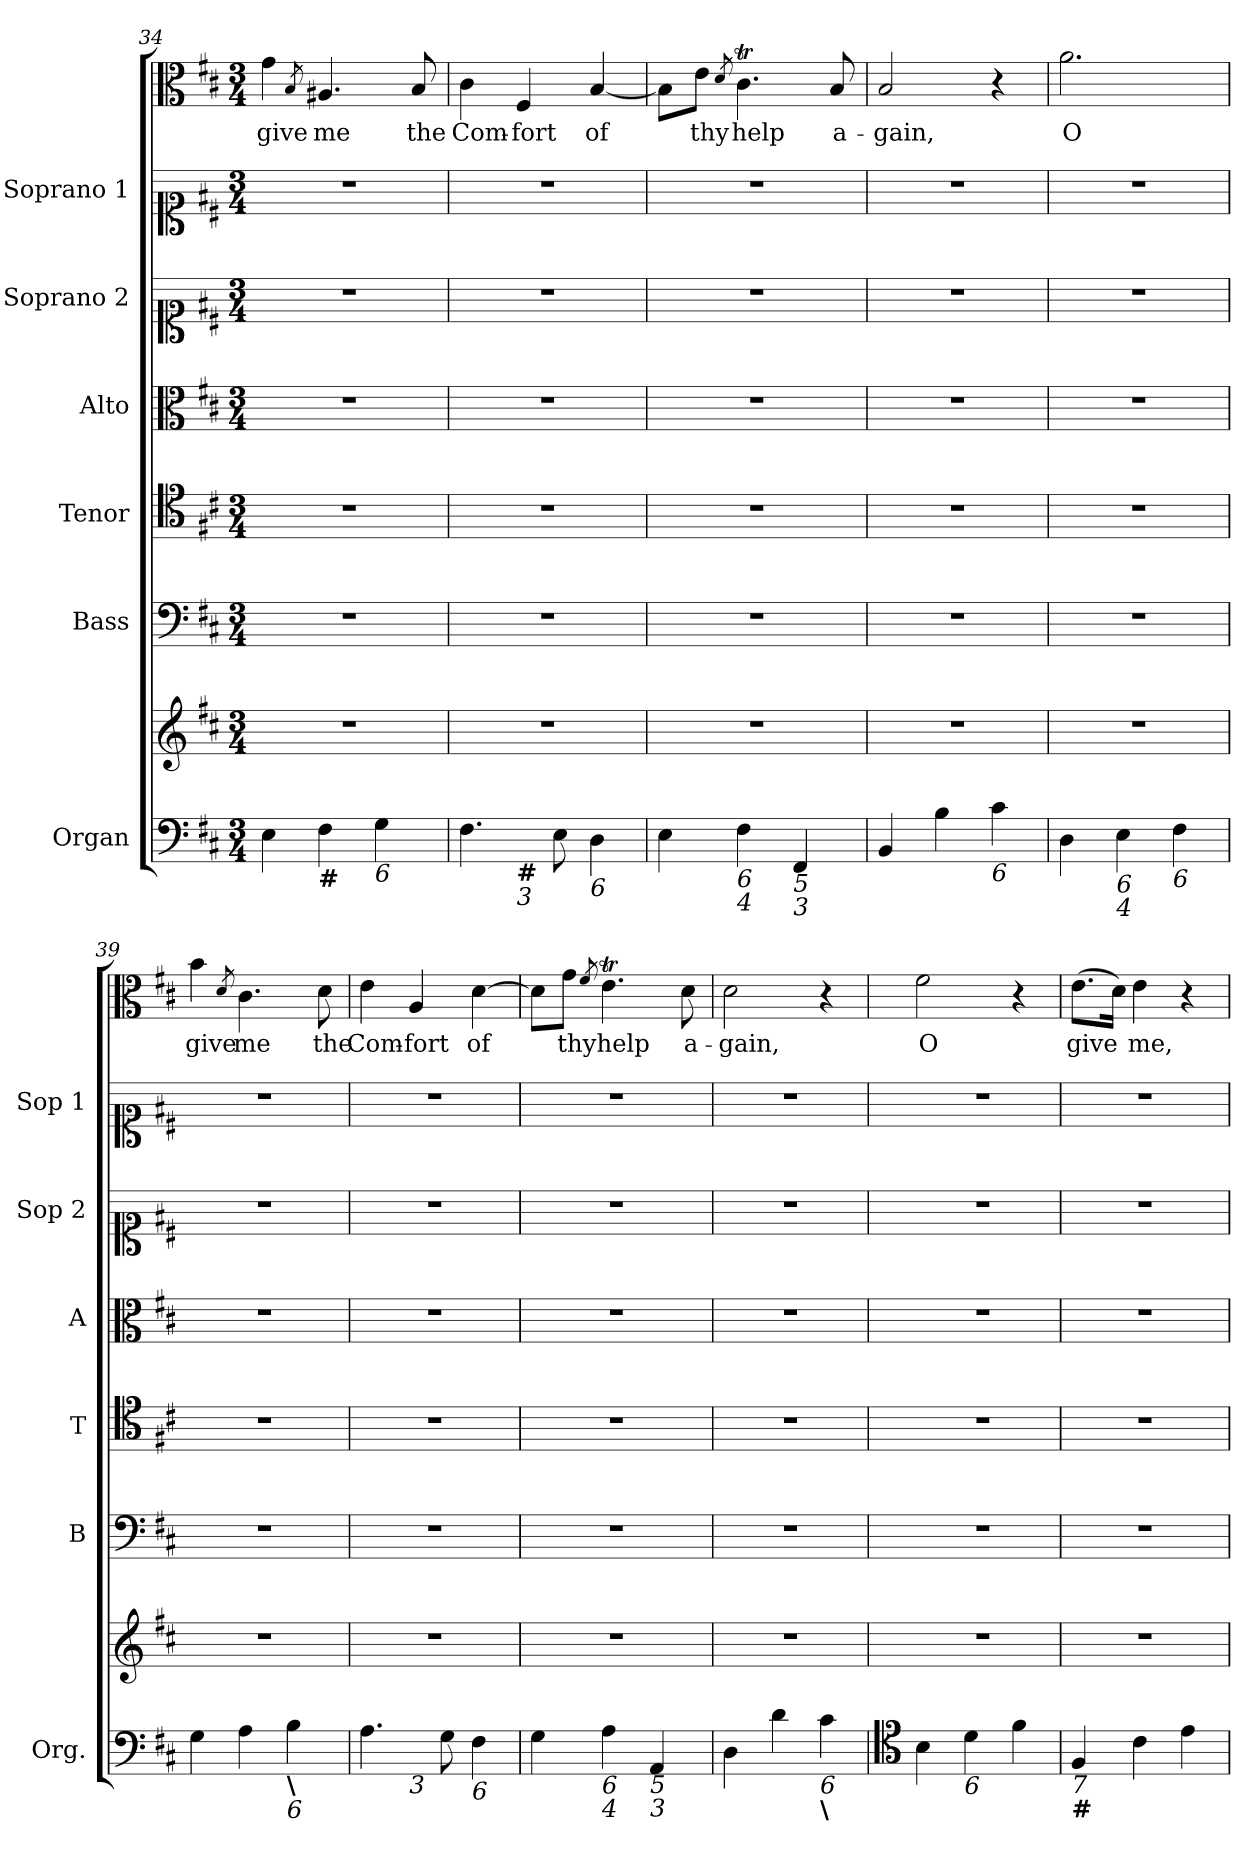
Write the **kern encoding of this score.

**kern	**kern	**kern	**kern	**kern	**kern	**kern	**kern	**text
*part7	*part7	*part6	*part5	*part4	*part3	*part2	*part1	*part1
*staff8	*staff7	*staff6	*staff5	*staff4	*staff3	*staff2	*staff1	*staff1
*I"Organ	*	*I"Bass	*I"Tenor	*I"Alto	*I"Soprano 2	*I"Soprano 1	*	*
*I'Org.	*	*I'B	*I'T	*I'A	*I'Sop 2	*I'Sop 1	*	*
*clefF4	*clefG2	*clefF4	*clefC4	*clefC3	*clefC1	*clefC1	*clefC3	*
*k[f#c#]	*k[f#c#]	*k[f#c#]	*k[f#c#]	*k[f#c#]	*k[f#c#]	*k[f#c#]	*k[f#c#]	*
*b:	*b:	*b:	*b:	*b:	*b:	*b:	*b:	*
*M3/4	*M3/4	*M3/4	*M3/4	*M3/4	*M3/4	*M3/4	*M3/4	*
=34	=34	=34	=34	=34	=34	=34	=34	=34
!	!	!	!	!	!	!	!	!LO:LY:b
4E\	2.r	2.r	2.r	2.r	2.r	2.r	4g\	give
.	.	.	.	.	.	.	8qB/	.
!LO:TX:b:B:t=#	!	!	!	!	!	!	!	!
!	!	!	!	!	!	!	!	!LO:LY:b
4F#\	.	.	.	.	.	.	4.A#X/	me
!LO:TX:b:i:t=6	!	!	!	!	!	!	!	!
4G\	.	.	.	.	.	.	.	.
!	!	!	!	!	!	!	!	!LO:LY:b
.	.	.	.	.	.	.	8B/	the
=35	=35	=35	=35	=35	=35	=35	=35	=35
!LO:TX:b:i:t=4	!	!	!	!	!	!	!	!
!	!	!	!	!	!	!	!	!LO:LY:b
*^	*	*	*	*	*	*	*	*
4.F#\	4ryy	2.r	2.r	2.r	2.r	2.r	2.r	4c#\	Com-
!	!LO:TX:b:B:t=#	!	!	!	!	!	!	!	!
!	!LO:TX:b:i:t=3	!	!	!	!	!	!	!	!
!	!	!	!	!	!	!	!	!	!LO:LY:b
.	2ryy	.	.	.	.	.	.	4F#/	-fort
8E\	.	.	.	.	.	.	.	.	.
!LO:TX:b:i:t=6	!	!	!	!	!	!	!	!	!
!	!	!	!	!	!	!	!	!	!LO:LY:b
4D\	.	.	.	.	.	.	.	[4B/	of
=36	=36	=36	=36	=36	=36	=36	=36	=36	=36
!LO:TX:b:i:t=6	!	!	!	!	!	!	!	!	!
!LO:TX:b:i:t=5	!	!	!	!	!	!	!	!	!
*v	*v	*	*	*	*	*	*	*	*
4E\	2.r	2.r	2.r	2.r	2.r	2.r	8B\L]	.
!	!	!	!	!	!	!	!	!LO:LY:b
.	.	.	.	.	.	.	8e\J	thy
.	.	.	.	.	.	.	8qd/	.
!LO:TX:b:i:t=6\n4	!	!	!	!	!	!	!	!
!	!	!	!	!	!	!	!	!LO:LY:b
4F#\	.	.	.	.	.	.	4.c#t\	help
!LO:TX:b:i:t=5\n3	!	!	!	!	!	!	!	!
4FF#/	.	.	.	.	.	.	.	.
!	!	!	!	!	!	!	!	!LO:LY:b
.	.	.	.	.	.	.	8B/	a-
=37	=37	=37	=37	=37	=37	=37	=37	=37
!	!	!	!	!	!	!	!	!LO:LY:b
4BB/	2.r	2.r	2.r	2.r	2.r	2.r	2B/	-gain,
4B\	.	.	.	.	.	.	.	.
!LO:TX:b:i:t=6	!	!	!	!	!	!	!	!
4c#\	.	.	.	.	.	.	4r	.
=38	=38	=38	=38	=38	=38	=38	=38	=38
!	!	!	!	!	!	!	!	!LO:LY:b
4D\	2.r	2.r	2.r	2.r	2.r	2.r	2.a\	O
!LO:TX:b:i:t=6\n4	!	!	!	!	!	!	!	!
4E\	.	.	.	.	.	.	.	.
!LO:TX:b:i:t=6	!	!	!	!	!	!	!	!
4F#\	.	.	.	.	.	.	.	.
=39	=39	=39	=39	=39	=39	=39	=39	=39
!	!	!	!	!	!	!	!	!LO:LY:b
4G\	2.r	2.r	2.r	2.r	2.r	2.r	4b\	give
.	.	.	.	.	.	.	8qd/	.
!	!	!	!	!	!	!	!	!LO:LY:b
4A\	.	.	.	.	.	.	4.c#\	me
!LO:TX:b:B:t=\	!	!	!	!	!	!	!	!
!LO:TX:b:i:t=6	!	!	!	!	!	!	!	!
4B\	.	.	.	.	.	.	.	.
!	!	!	!	!	!	!	!	!LO:LY:b
.	.	.	.	.	.	.	8d\	the
=40	=40	=40	=40	=40	=40	=40	=40	=40
!LO:TX:b:i:t=4	!	!	!	!	!	!	!	!
!	!	!	!	!	!	!	!	!LO:LY:b
*^	*	*	*	*	*	*	*	*
4.A\	4ryy	2.r	2.r	2.r	2.r	2.r	2.r	4e\	Com-
!	!LO:TX:b:i:t=3	!	!	!	!	!	!	!	!
!	!	!	!	!	!	!	!	!	!LO:LY:b
.	2ryy	.	.	.	.	.	.	4A/	-fort
8G\	.	.	.	.	.	.	.	.	.
!LO:TX:b:i:t=6	!	!	!	!	!	!	!	!	!
!	!	!	!	!	!	!	!	!	!LO:LY:b
4F#\	.	.	.	.	.	.	.	[4d\	of
=41	=41	=41	=41	=41	=41	=41	=41	=41	=41
!LO:TX:b:i:t=6	!	!	!	!	!	!	!	!	!
!LO:TX:b:i:t=5	!	!	!	!	!	!	!	!	!
*v	*v	*	*	*	*	*	*	*	*
4G\	2.r	2.r	2.r	2.r	2.r	2.r	8d\L]	.
!	!	!	!	!	!	!	!	!LO:LY:b
.	.	.	.	.	.	.	8g\J	thy
.	.	.	.	.	.	.	8qf#/	.
!LO:TX:b:i:t=6\n4	!	!	!	!	!	!	!	!
!	!	!	!	!	!	!	!	!LO:LY:b
4A\	.	.	.	.	.	.	4.eT\	help
!LO:TX:b:i:t=5\n3	!	!	!	!	!	!	!	!
4AA/	.	.	.	.	.	.	.	.
!	!	!	!	!	!	!	!	!LO:LY:b
.	.	.	.	.	.	.	8d\	a-
!!LO:LB:g=z
=42	=42	=42	=42	=42	=42	=42	=42	=42
!	!	!	!	!	!	!	!	!LO:LY:b
4D\	2.r	2.r	2.r	2.r	2.r	2.r	2d\	-gain,
4d\	.	.	.	.	.	.	.	.
!LO:TX:b:i:t=6	!	!	!	!	!	!	!	!
!LO:TX:b:B:t=\	!	!	!	!	!	!	!	!
4c#\	.	.	.	.	.	.	4r	.
=43	=43	=43	=43	=43	=43	=43	=43	=43
*clefC4	*	*	*	*	*	*	*	*
!	!	!	!	!	!	!	!	!LO:LY:b
4B\	2.r	2.r	2.r	2.r	2.r	2.r	2f#\	O
!LO:TX:b:i:t=6	!	!	!	!	!	!	!	!
4d\	.	.	.	.	.	.	.	.
4f#\	.	.	.	.	.	.	4r	.
=44	=44	=44	=44	=44	=44	=44	=44	=44
!LO:TX:b:i:t=7	!	!	!	!	!	!	!	!
!LO:TX:b:B:t=#	!	!	!	!	!	!	!	!
!	!	!	!	!	!	!	!	!LO:LY:b
4F#/	2.r	2.r	2.r	2.r	2.r	2.r	(>8.e\L	give
.	.	.	.	.	.	.	16d\Jk)	.
!	!	!	!	!	!	!	!	!LO:LY:b
4c#\	.	.	.	.	.	.	4e\	me,
4e\	.	.	.	.	.	.	4r	.
=	=	=	=	=	=	=	=	=
*-	*-	*-	*-	*-	*-	*-	*-	*-
